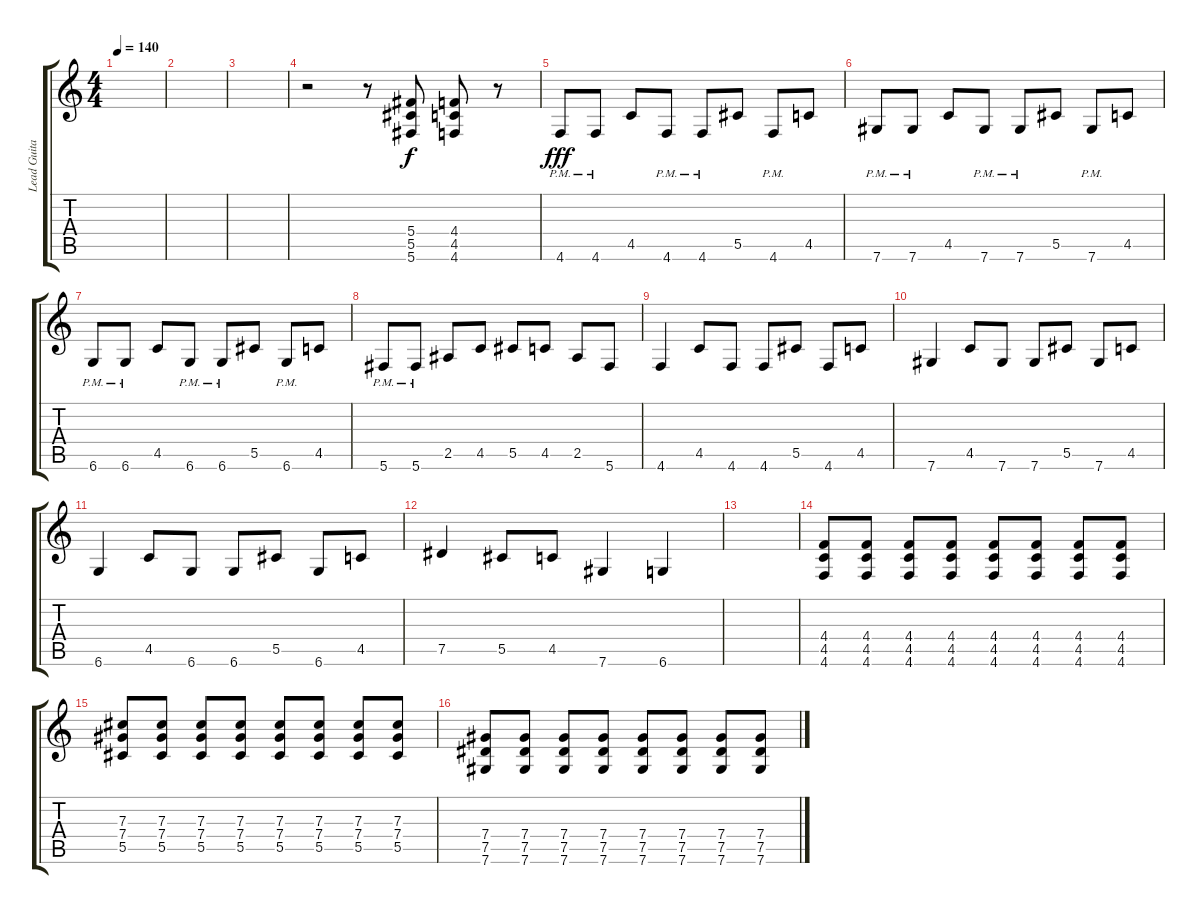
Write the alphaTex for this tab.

\track ("Lead Guitar" "Lead Guita") {instrument distortionguitar}
\staff {score tabs}
\tuning (Eb4 Bb3 Gb3 Db3 Ab2 Db2) {hide}
\ts (4 4)
\tempo 140
\clef g2
\ks c
|
|
|
r.2 r.8 (5.4 5.5 5.6).8 (4.4 4.5 4.6).8 r.8 |
4.6{pm}.8{dy fff} 4.6{pm}.8 4.5.8 4.6{pm}.8 4.6{pm}.8 5.5.8 4.6{pm}.8 4.5.8 |
7.6{pm}.8 7.6{pm}.8 4.5.8 7.6{pm}.8 7.6{pm}.8 5.5.8 7.6{pm}.8 4.5.8 |
6.6{pm}.8 6.6{pm}.8 4.5.8 6.6{pm}.8 6.6{pm}.8 5.5.8 6.6{pm}.8 4.5.8 |
5.6{pm}.8 5.6{pm}.8 2.5.8 4.5.8 5.5.8 4.5.8 2.5.8 5.6.8 |
4.6.4 4.5.8 4.6.8 4.6.8 5.5.8 4.6.8 4.5.8 |
7.6.4 4.5.8 7.6.8 7.6.8 5.5.8 7.6.8 4.5.8 |
6.6.4 4.5.8 6.6.8 6.6.8 5.5.8 6.6.8 4.5.8 |
7.5.4 5.5.8 4.5.8 7.6.4 6.6.4 |
|
(4.4 4.5 4.6).8 (4.4 4.5 4.6).8 (4.4 4.5 4.6).8 (4.4 4.5 4.6).8 (4.4 4.5 4.6).8 (4.4 4.5 4.6).8 (4.4 4.5 4.6).8 (4.4 4.5 4.6).8 |
(7.3 7.4 5.5).8 (7.3 7.4 5.5).8 (7.3 7.4 5.5).8 (7.3 7.4 5.5).8 (7.3 7.4 5.5).8 (7.3 7.4 5.5).8 (7.3 7.4 5.5).8 (7.3 7.4 5.5).8 |
(7.4 7.5 7.6).8 (7.4 7.5 7.6).8 (7.4 7.5 7.6).8 (7.4 7.5 7.6).8 (7.4 7.5 7.6).8 (7.4 7.5 7.6).8 (7.4 7.5 7.6).8 (7.4 7.5 7.6).8
